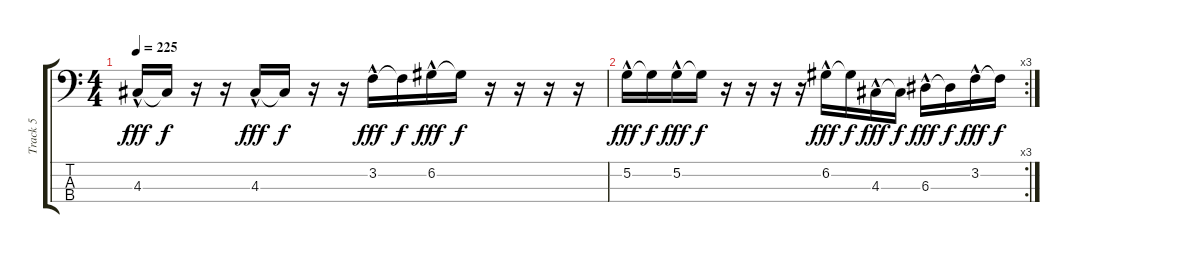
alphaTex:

\track ("Track 5" "Track 5") {instrument electricbassfinger}
\staff {score tabs}
\tuning (G2 D2 A1 E1) {hide}
\ts (4 4)
\tempo 225
\clef f4
\ks c
4.3{hac}.16{dy fff} 4.3{t}.16{dy f} r.16 r.16 4.3{hac}.16{dy fff} 4.3{t}.16{dy f} r.16 r.16 3.2{hac}.16{dy fff} 3.2{t}.16{dy f} 6.2{hac}.16{dy fff} 6.2{t}.16{dy f} r.16 r.16 r.16 r.16 |
\rc 3
5.2{hac}.16{dy fff} 5.2{t}.16{dy f} 5.2{hac}.16{dy fff} 5.2{t}.16{dy f} r.16 r.16 r.16 r.16 6.2{hac}.16{dy fff} 6.2{t}.16{dy f} 4.3{hac}.16{dy fff} 4.3{t}.16{dy f} 6.3{hac}.16{dy fff} 6.3{t}.16{dy f} 3.2{hac}.16{dy fff} 3.2{t}.16{dy f}
